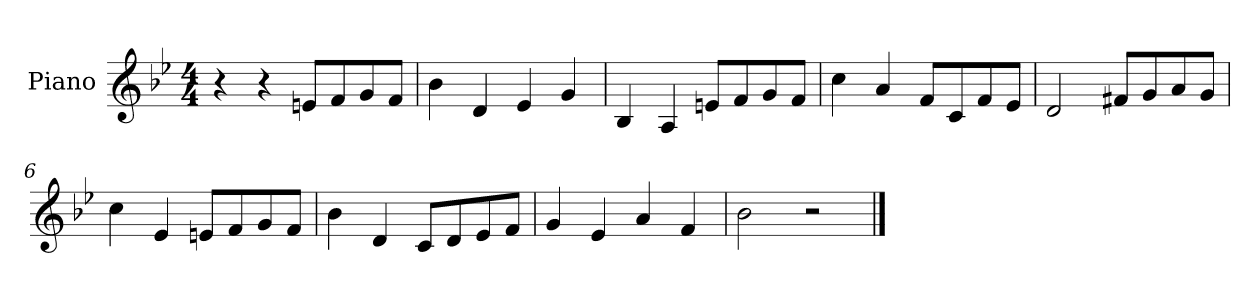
**kern
*part1
*staff1
*I"Piano
*I'Pno
*clefG2
*k[b-e-]
*M4/4
=1
4r
4r
8en/L
8f/
8g/
8f/J
=2
4b-\
4d/
4e-/
4g/
=3
4B-/
4A/
8en/L
8f/
8g/
8f/J
=4
4cc\
4a/
8f/L
8c/
8f/
8e-/J
=5
2d/
8f#X/L
8g/
8a/
8g/J
=6
4cc\
4e-/
8en/L
8f/
8g/
8f/J
=7
4b-\
4d/
8c/L
8d/
8e-/
8f/J
=8
4g/
4e-/
4a/
4f/
=9
2b-\
2r
==
*-
